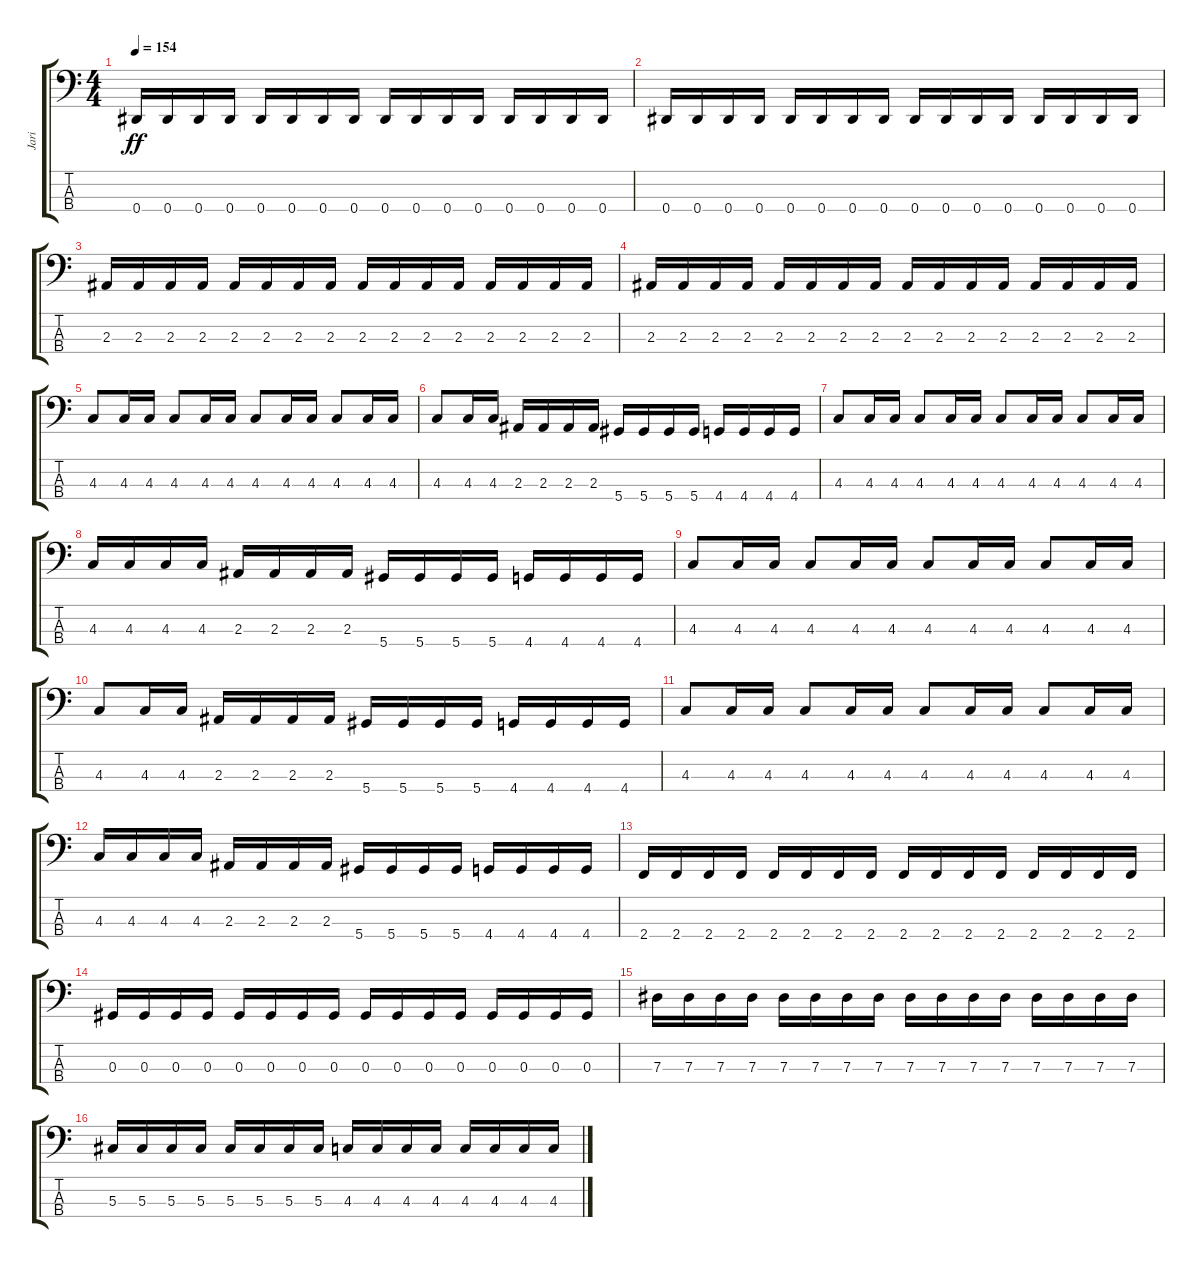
\track ("Jari" "Jari") {instrument electricbassfinger}
\staff {score tabs}
\tuning (Gb2 Db2 Ab1 Eb1) {hide}
\ts (4 4)
\tempo 154
\clef f4
\ks c
0.4.16{dy ff} 0.4.16 0.4.16 0.4.16 0.4.16 0.4.16 0.4.16 0.4.16 0.4.16 0.4.16 0.4.16 0.4.16 0.4.16 0.4.16 0.4.16 0.4.16 |
0.4.16 0.4.16 0.4.16 0.4.16 0.4.16 0.4.16 0.4.16 0.4.16 0.4.16 0.4.16 0.4.16 0.4.16 0.4.16 0.4.16 0.4.16 0.4.16 |
2.3.16 2.3.16 2.3.16 2.3.16 2.3.16 2.3.16 2.3.16 2.3.16 2.3.16 2.3.16 2.3.16 2.3.16 2.3.16 2.3.16 2.3.16 2.3.16 |
2.3.16 2.3.16 2.3.16 2.3.16 2.3.16 2.3.16 2.3.16 2.3.16 2.3.16 2.3.16 2.3.16 2.3.16 2.3.16 2.3.16 2.3.16 2.3.16 |
4.3.8 4.3.16 4.3.16 4.3.8 4.3.16 4.3.16 4.3.8 4.3.16 4.3.16 4.3.8 4.3.16 4.3.16 |
4.3.8 4.3.16 4.3.16 2.3.16 2.3.16 2.3.16 2.3.16 5.4.16 5.4.16 5.4.16 5.4.16 4.4.16 4.4.16 4.4.16 4.4.16 |
4.3.8 4.3.16 4.3.16 4.3.8 4.3.16 4.3.16 4.3.8 4.3.16 4.3.16 4.3.8 4.3.16 4.3.16 |
4.3.16 4.3.16 4.3.16 4.3.16 2.3.16 2.3.16 2.3.16 2.3.16 5.4.16 5.4.16 5.4.16 5.4.16 4.4.16 4.4.16 4.4.16 4.4.16 |
4.3.8 4.3.16 4.3.16 4.3.8 4.3.16 4.3.16 4.3.8 4.3.16 4.3.16 4.3.8 4.3.16 4.3.16 |
4.3.8 4.3.16 4.3.16 2.3.16 2.3.16 2.3.16 2.3.16 5.4.16 5.4.16 5.4.16 5.4.16 4.4.16 4.4.16 4.4.16 4.4.16 |
4.3.8 4.3.16 4.3.16 4.3.8 4.3.16 4.3.16 4.3.8 4.3.16 4.3.16 4.3.8 4.3.16 4.3.16 |
4.3.16 4.3.16 4.3.16 4.3.16 2.3.16 2.3.16 2.3.16 2.3.16 5.4.16 5.4.16 5.4.16 5.4.16 4.4.16 4.4.16 4.4.16 4.4.16 |
2.4.16 2.4.16 2.4.16 2.4.16 2.4.16 2.4.16 2.4.16 2.4.16 2.4.16 2.4.16 2.4.16 2.4.16 2.4.16 2.4.16 2.4.16 2.4.16 |
0.3.16 0.3.16 0.3.16 0.3.16 0.3.16 0.3.16 0.3.16 0.3.16 0.3.16 0.3.16 0.3.16 0.3.16 0.3.16 0.3.16 0.3.16 0.3.16 |
7.3.16 7.3.16 7.3.16 7.3.16 7.3.16 7.3.16 7.3.16 7.3.16 7.3.16 7.3.16 7.3.16 7.3.16 7.3.16 7.3.16 7.3.16 7.3.16 |
5.3.16 5.3.16 5.3.16 5.3.16 5.3.16 5.3.16 5.3.16 5.3.16 4.3.16 4.3.16 4.3.16 4.3.16 4.3.16 4.3.16 4.3.16 4.3.16
